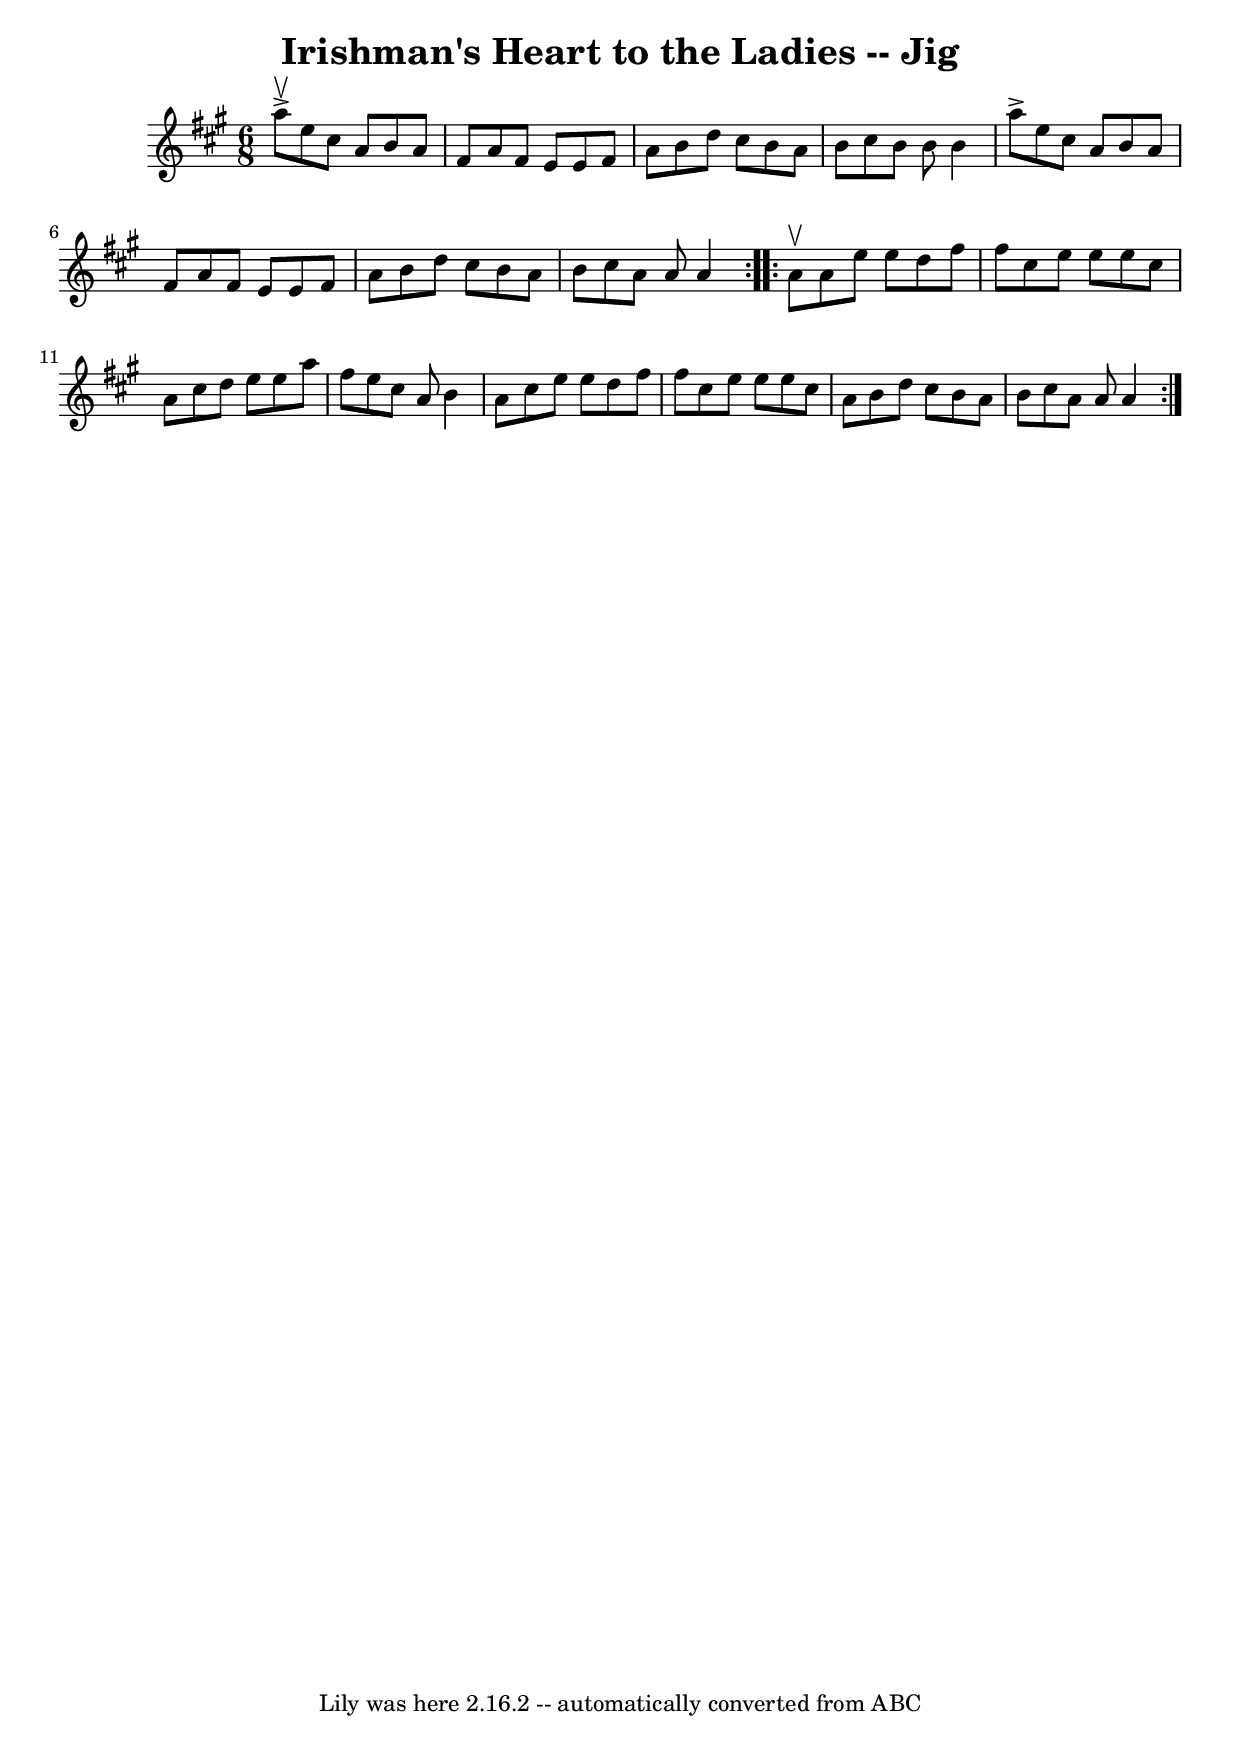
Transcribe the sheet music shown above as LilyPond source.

\version "2.16.2"
\include "Mammoth.ily"
\header {
	%% book = "Ryan's Mammoth Collection"
	crossRefNumber = "1"
	footnotes = "\\\\84 431"
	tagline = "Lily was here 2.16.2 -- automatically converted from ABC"
	title = "Irishman's Heart to the Ladies -- Jig"
}
voicedefault =  {


\repeat volta 2 {
\time 6/8 
\key a \major a''8^\upbow^\accent |
 e''8 cis''8    
a'8 b'8 a'8 fis'8    |
 a'8 fis'8 e'8 e'8 fis'8    
a'8    |
 b'8 d''8 cis''8 b'8 a'8 b'8    |
   
cis''8 b'8 b'8 b'4 a''8^\accent   |
 e''8 cis''8    
a'8 b'8 a'8 fis'8    |
 a'8 fis'8 e'8 e'8 fis'8    
a'8    |
 b'8 d''8 cis''8 b'8 a'8 b'8    |
   
cis''8 a'8 a'8 a'4    }     \repeat volta 2 { a'8^\upbow |
   
 a'8 e''8 e''8 d''8 fis''8 fis''8    |
 cis''8 e''8  
 e''8 e''8 cis''8 a'8    |
 cis''8 d''8 e''8 e''8    
a''8 fis''8    |
 e''8 cis''8 a'8 b'4 a'8    |
    
 cis''8 e''8 e''8 d''8 fis''8 fis''8    |
 cis''8    
e''8 e''8 e''8 cis''8 a'8    |
 b'8 d''8 cis''8    
b'8 a'8 b'8    |
 cis''8 a'8 a'8 a'4    }   
}

\score{
    <<

	\context Staff="default"
	{
	    \voicedefault 
	}

    >>
	\layout {
	}
	\midi {}
}
